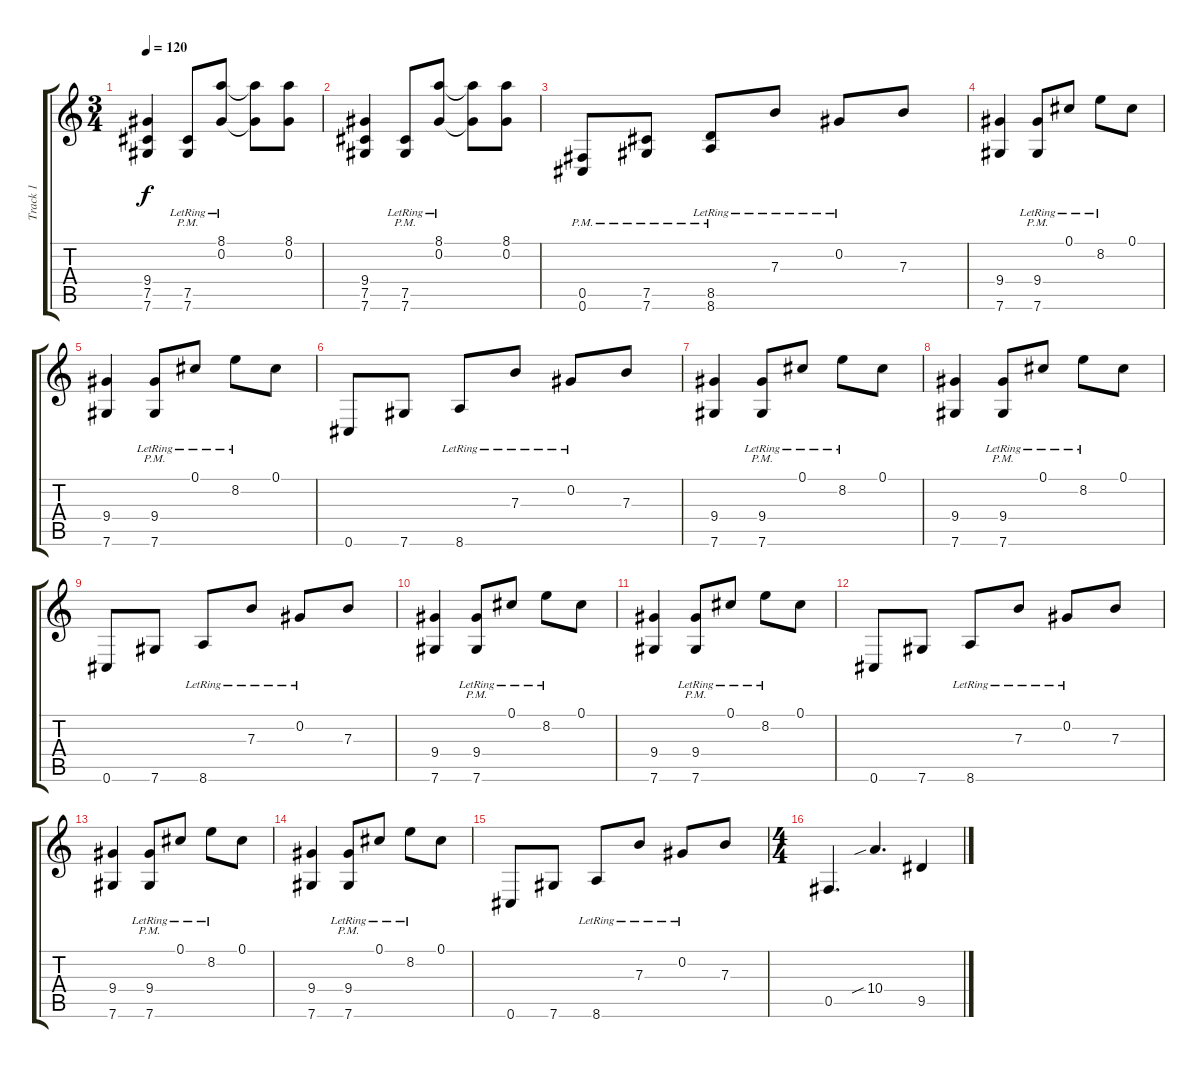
\track ("Track 1" "Track 1") {instrument distortionguitar}
\staff {score tabs}
\tuning (Db4 Ab3 E3 B2 Gb2 Db2) {hide}
\ts (3 4)
\tempo 120
\clef g2
\ks c
(9.4 7.5 7.6).4{dy f} (7.5{pm} 7.6{pm lr}).8 (8.1{lr} 0.2).8 (8.1{t} 0.2{t}).8 (8.1 0.2).8 |
(9.4 7.5 7.6).4 (7.5{pm} 7.6{pm lr}).8 (8.1{lr} 0.2).8 (8.1{t} 0.2{t}).8 (8.1 0.2).8 |
(0.5{pm} 0.6{pm}).8 (7.5{pm} 7.6{pm}).8 (8.5{pm} 8.6{pm lr}).8 7.3{lr}.8 0.2{lr}.8 7.3.8 |
(9.4 7.6).4 (9.4{lr} 7.6{pm lr}).8 0.1{lr}.8 8.2{lr}.8 0.1.8 |
(9.4 7.6).4 (9.4{lr} 7.6{pm lr}).8 0.1{lr}.8 8.2{lr}.8 0.1.8 |
0.6.8 7.6.8 8.6{lr}.8 7.3{lr}.8 0.2{lr}.8 7.3.8 |
(9.4 7.6).4 (9.4{lr} 7.6{pm lr}).8 0.1{lr}.8 8.2{lr}.8 0.1.8 |
(9.4 7.6).4 (9.4{lr} 7.6{pm lr}).8 0.1{lr}.8 8.2{lr}.8 0.1.8 |
0.6.8 7.6.8 8.6{lr}.8 7.3{lr}.8 0.2{lr}.8 7.3.8 |
(9.4 7.6).4 (9.4{lr} 7.6{pm lr}).8 0.1{lr}.8 8.2{lr}.8 0.1.8 |
(9.4 7.6).4 (9.4{lr} 7.6{pm lr}).8 0.1{lr}.8 8.2{lr}.8 0.1.8 |
0.6.8 7.6.8 8.6{lr}.8 7.3{lr}.8 0.2{lr}.8 7.3.8 |
(9.4 7.6).4 (9.4{lr} 7.6{pm lr}).8 0.1{lr}.8 8.2{lr}.8 0.1.8 |
(9.4 7.6).4 (9.4{lr} 7.6{pm lr}).8 0.1{lr}.8 8.2{lr}.8 0.1.8 |
0.6.8 7.6.8 8.6{lr}.8 7.3{lr}.8 0.2{lr}.8 7.3.8 |
\ts (4 4)
0.5.4{d} 10.4{sib}.4{d} 9.5.4
